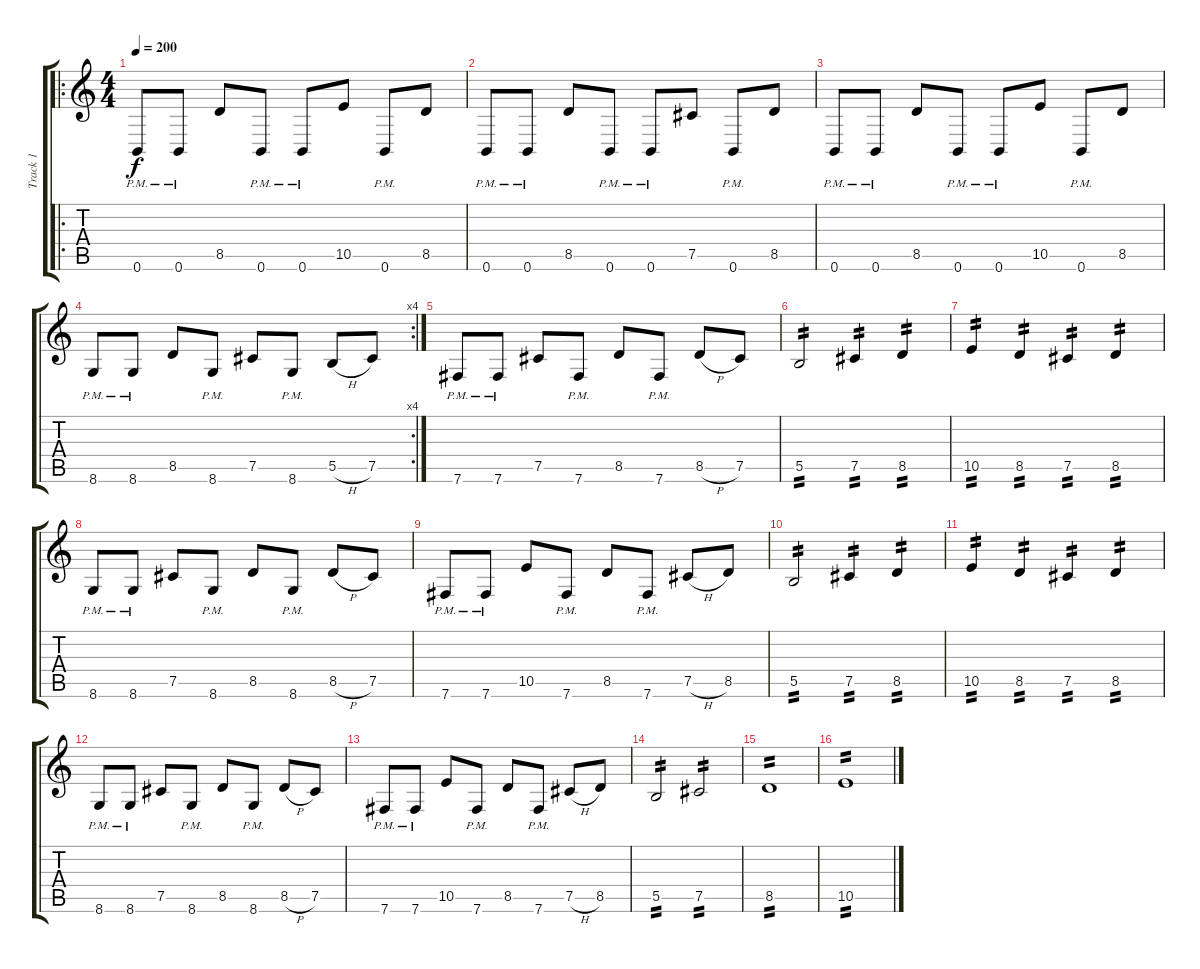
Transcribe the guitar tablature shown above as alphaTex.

\track ("Track 1" "Track 1") {instrument distortionguitar}
\staff {score tabs}
\tuning (Db4 Ab3 E3 B2 Gb2 B1) {hide}
\ro
\ts (4 4)
\tempo 200
\clef g2
\ks c
0.6{pm}.8{dy f instrument distortionguitar} 0.6{pm}.8 8.5.8 0.6{pm}.8 0.6{pm}.8 10.5.8 0.6{pm}.8 8.5.8 |
0.6{pm}.8 0.6{pm}.8 8.5.8 0.6{pm}.8 0.6{pm}.8 7.5.8 0.6{pm}.8 8.5.8 |
0.6{pm}.8 0.6{pm}.8 8.5.8 0.6{pm}.8 0.6{pm}.8 10.5.8 0.6{pm}.8 8.5.8 |
\rc 4
8.6{pm}.8 8.6{pm}.8 8.5.8 8.6{pm}.8 7.5.8 8.6{pm}.8 5.5{h}.8 7.5.8 |
7.6{pm}.8 7.6{pm}.8 7.5.8 7.6{pm}.8 8.5.8 7.6{pm}.8 8.5{h}.8 7.5.8 |
5.5.2{tp 2} 7.5.4{tp 2} 8.5.4{tp 2} |
10.5.4{tp 2} 8.5.4{tp 2} 7.5.4{tp 2} 8.5.4{tp 2} |
8.6{pm}.8 8.6{pm}.8 7.5.8 8.6{pm}.8 8.5.8 8.6{pm}.8 8.5{h}.8 7.5.8 |
7.6{pm}.8 7.6{pm}.8 10.5.8 7.6{pm}.8 8.5.8 7.6{pm}.8 7.5{h}.8 8.5.8 |
5.5.2{tp 2} 7.5.4{tp 2} 8.5.4{tp 2} |
10.5.4{tp 2} 8.5.4{tp 2} 7.5.4{tp 2} 8.5.4{tp 2} |
8.6{pm}.8 8.6{pm}.8 7.5.8 8.6{pm}.8 8.5.8 8.6{pm}.8 8.5{h}.8 7.5.8 |
7.6{pm}.8 7.6{pm}.8 10.5.8 7.6{pm}.8 8.5.8 7.6{pm}.8 7.5{h}.8 8.5.8 |
5.5.2{tp 2} 7.5.2{tp 2} |
8.5.1{tp 2} |
10.5.1{tp 2}
